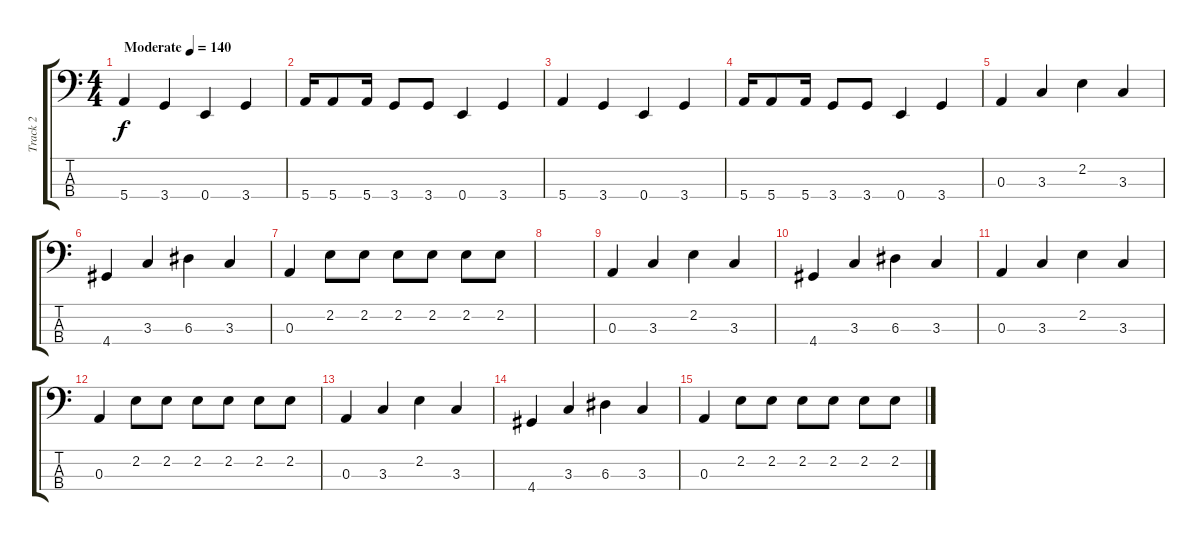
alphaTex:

\track ("Track 2" "Track 2") {instrument electricbassfinger}
\staff {score tabs}
\tuning (G2 D2 A1 E1) {hide}
\ts (4 4)
\tempo (140 "Moderate")
\clef f4
\ks c
5.4.4{dy f instrument electricbassfinger} 3.4.4 0.4.4 3.4.4 |
5.4.16 5.4.8 5.4.16 3.4.8 3.4.8 0.4.4 3.4.4 |
5.4.4 3.4.4 0.4.4 3.4.4 |
5.4.16 5.4.8 5.4.16 3.4.8 3.4.8 0.4.4 3.4.4 |
0.3.4 3.3.4 2.2.4 3.3.4 |
4.4.4 3.3.4 6.3.4 3.3.4 |
0.3.4 2.2.8 2.2.8 2.2.8 2.2.8 2.2.8 2.2.8 |
|
0.3.4 3.3.4 2.2.4 3.3.4 |
4.4.4 3.3.4 6.3.4 3.3.4 |
0.3.4 3.3.4 2.2.4 3.3.4 |
0.3.4 2.2.8 2.2.8 2.2.8 2.2.8 2.2.8 2.2.8 |
0.3.4 3.3.4 2.2.4 3.3.4 |
4.4.4 3.3.4 6.3.4 3.3.4 |
0.3.4 2.2.8 2.2.8 2.2.8 2.2.8 2.2.8 2.2.8
